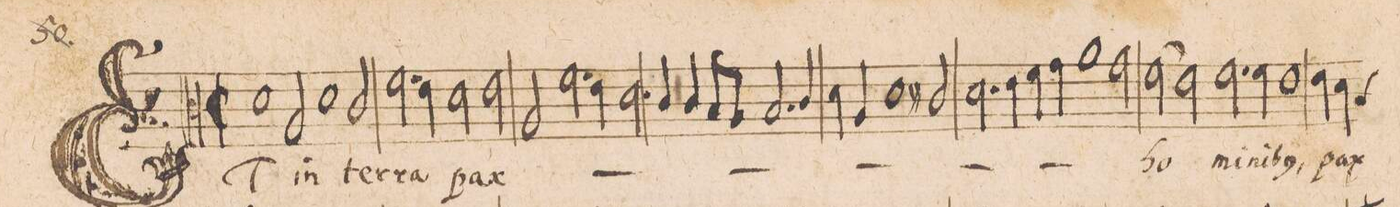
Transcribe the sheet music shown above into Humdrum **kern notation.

**kern	**text
*I"[ALTVS.]	*
*clefC3	*
*k[]	*
*met(C|)	*
*M2/1	*
1d\	ET
2A/	in
1d\	ter-
=2-	=2-
2c/	-ra
*2\right	*
2.f\	pax
4e\	.
=3-	=3-
2d\	.
2e\	.
2A/	.
2.f\	.
=4-	=4-
4e\	.
[y2d\	.
4d\]	.
4c/	.
4c/	.
8B/L	.
8A/J	.
=5-	=5-
2.B/	.
4c/	.
4d\	.
4A/	.
1d\	.
=6-	=6-
2c#X/	.
2.d\	.
4e\	.
=7-	=7-
4f\	.
4g\	.
1a\	.
2g\	.
=8-	=8-
(2f\	ho-
2e\)	.
2.f\	-mi-
4f\	-ni-
=9-	=9-
1e\	-b(us),
4e\	pax
*custos:B	*
4d\	.
*-	*-
